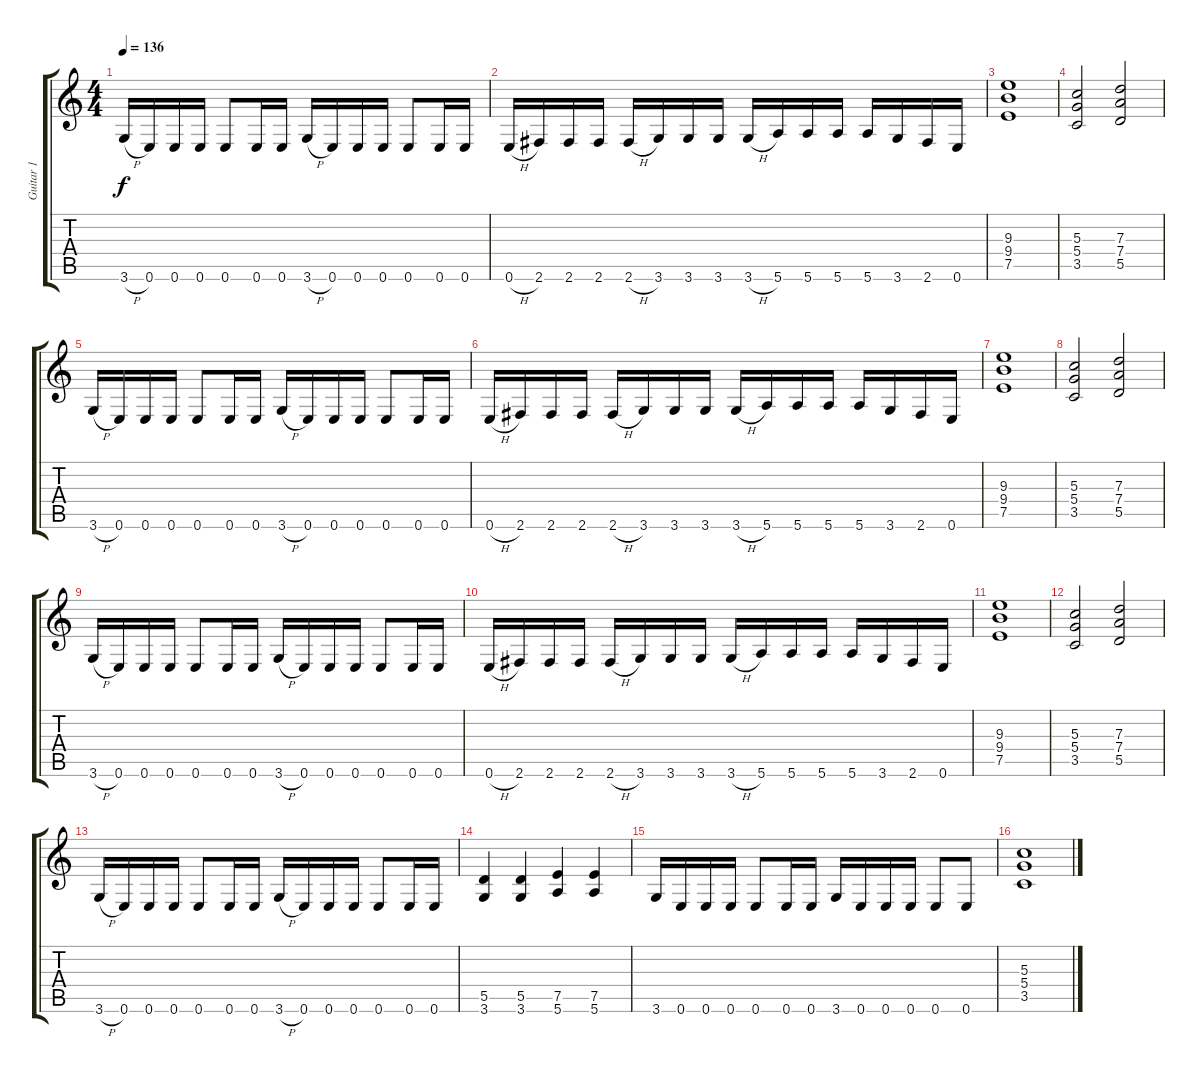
\track ("Guitar 1" "Guitar 1") {instrument distortionguitar}
\staff {score tabs}
\tuning (E4 B3 G3 D3 A2 E2) {hide}
\ts (4 4)
\tempo 136
\clef g2
\ks c
3.6{h}.16{dy f} 0.6.16 0.6.16 0.6.16 0.6.8 0.6.16 0.6.16 3.6{h}.16 0.6.16 0.6.16 0.6.16 0.6.8 0.6.16 0.6.16 |
0.6{h}.16 2.6.16 2.6.16 2.6.16 2.6{h}.16 3.6.16 3.6.16 3.6.16 3.6{h}.16 5.6.16 5.6.16 5.6.16 5.6.16 3.6.16 2.6.16 0.6.16 |
(9.3 9.4 7.5).1 |
(5.3 5.4 3.5).2 (7.3 7.4 5.5).2 |
3.6{h}.16 0.6.16 0.6.16 0.6.16 0.6.8 0.6.16 0.6.16 3.6{h}.16 0.6.16 0.6.16 0.6.16 0.6.8 0.6.16 0.6.16 |
0.6{h}.16 2.6.16 2.6.16 2.6.16 2.6{h}.16 3.6.16 3.6.16 3.6.16 3.6{h}.16 5.6.16 5.6.16 5.6.16 5.6.16 3.6.16 2.6.16 0.6.16 |
(9.3 9.4 7.5).1 |
(5.3 5.4 3.5).2 (7.3 7.4 5.5).2 |
3.6{h}.16 0.6.16 0.6.16 0.6.16 0.6.8 0.6.16 0.6.16 3.6{h}.16 0.6.16 0.6.16 0.6.16 0.6.8 0.6.16 0.6.16 |
0.6{h}.16 2.6.16 2.6.16 2.6.16 2.6{h}.16 3.6.16 3.6.16 3.6.16 3.6{h}.16 5.6.16 5.6.16 5.6.16 5.6.16 3.6.16 2.6.16 0.6.16 |
(9.3 9.4 7.5).1 |
(5.3 5.4 3.5).2 (7.3 7.4 5.5).2 |
3.6{h}.16 0.6.16 0.6.16 0.6.16 0.6.8 0.6.16 0.6.16 3.6{h}.16 0.6.16 0.6.16 0.6.16 0.6.8 0.6.16 0.6.16 |
(5.5 3.6).4 (5.5 3.6).4 (7.5 5.6).4 (7.5 5.6).4 |
3.6.16 0.6.16 0.6.16 0.6.16 0.6.8 0.6.16 0.6.16 3.6.16 0.6.16 0.6.16 0.6.16 0.6.8 0.6.8 |
(5.3 5.4 3.5).1
